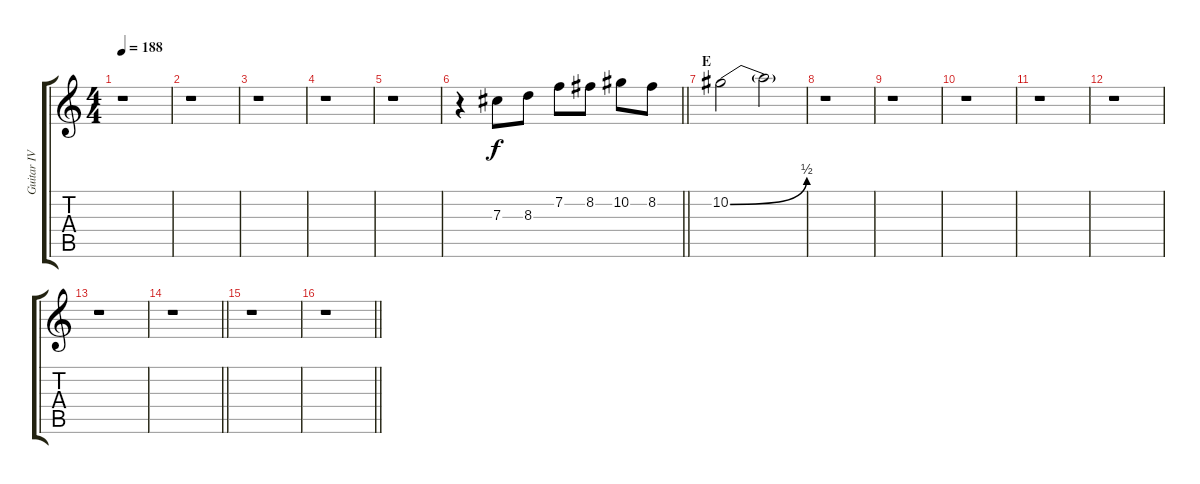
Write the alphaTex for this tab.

\track ("Guitar IV (Hitsugi)" "Guitar IV ") {instrument distortionguitar}
\staff {score tabs}
\tuning (Eb4 Bb3 Gb3 Db3 Ab2 Eb2) {hide}
\ts (4 4)
\tempo 188
\clef g2
\ks c
r.1{dy f} |
r.1 |
r.1 |
r.1 |
r.1 |
\barLineRight lightlight
r.4{volume 12 balance 14} 7.3.8 8.3.8 7.2.8 8.2.8 10.2.8 8.2.8 |
\section ("" "E")
10.2{be (bend 0 0 60 2)}.2 10.2{t}.2 |
r.1 |
r.1 |
r.1 |
r.1 |
r.1 |
r.1 |
\barLineRight lightlight
r.1 |
r.1 |
\barLineRight lightlight
r.1
